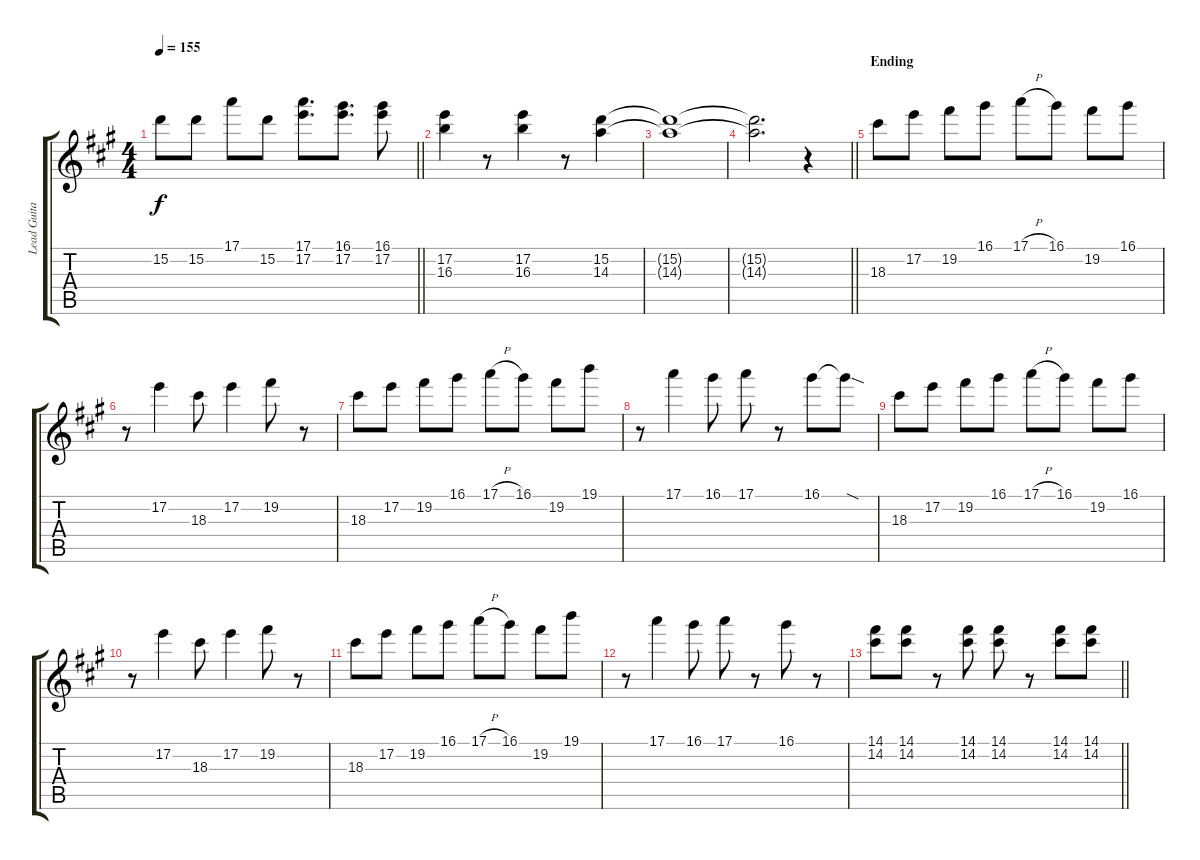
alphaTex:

\track ("Lead Guitar1" "Lead Guita") {instrument overdrivenguitar}
\staff {score tabs}
\tuning (E4 B3 G3 D3 A2 E2) {hide}
\ts (4 4)
\tempo 155
\clef g2
\barLineRight lightlight
\ks a
15.2{t}.8{dy f} 15.2.8 17.1.8 15.2.8 (17.1 17.2).8{d} (16.1 17.2).8{d} (16.1 17.2).8 |
(17.2 16.3).4 r.8 (17.2 16.3).4 r.8 (15.2 14.3).4 |
(15.2{t} 14.3{t}).1 |
\barLineRight lightlight
(15.2{t} 14.3{t}).2{d} r.4 |
\section ("" "Ending")
18.3.8 17.2.8 19.2.8 16.1.8 17.1{h}.8 16.1.8 19.2.8 16.1.8 |
r.8 17.2.4 18.3.8 17.2.4 19.2.8 r.8 |
18.3.8 17.2.8 19.2.8 16.1.8 17.1{h}.8 16.1.8 19.2.8 19.1.8 |
r.8 17.1.4 16.1.8 17.1.8 r.8 16.1.8 16.1{sod t}.8 |
18.3.8 17.2.8 19.2.8 16.1.8 17.1{h}.8 16.1.8 19.2.8 16.1.8 |
r.8 17.2.4 18.3.8 17.2.4 19.2.8 r.8 |
18.3.8 17.2.8 19.2.8 16.1.8 17.1{h}.8 16.1.8 19.2.8 19.1.8 |
r.8 17.1.4 16.1.8 17.1.8 r.8 16.1.8 r.8 |
\barLineRight lightlight
(14.1 14.2).8 (14.1 14.2).8 r.8 (14.1 14.2).8 (14.1 14.2).8 r.8 (14.1 14.2).8 (14.1 14.2).8
